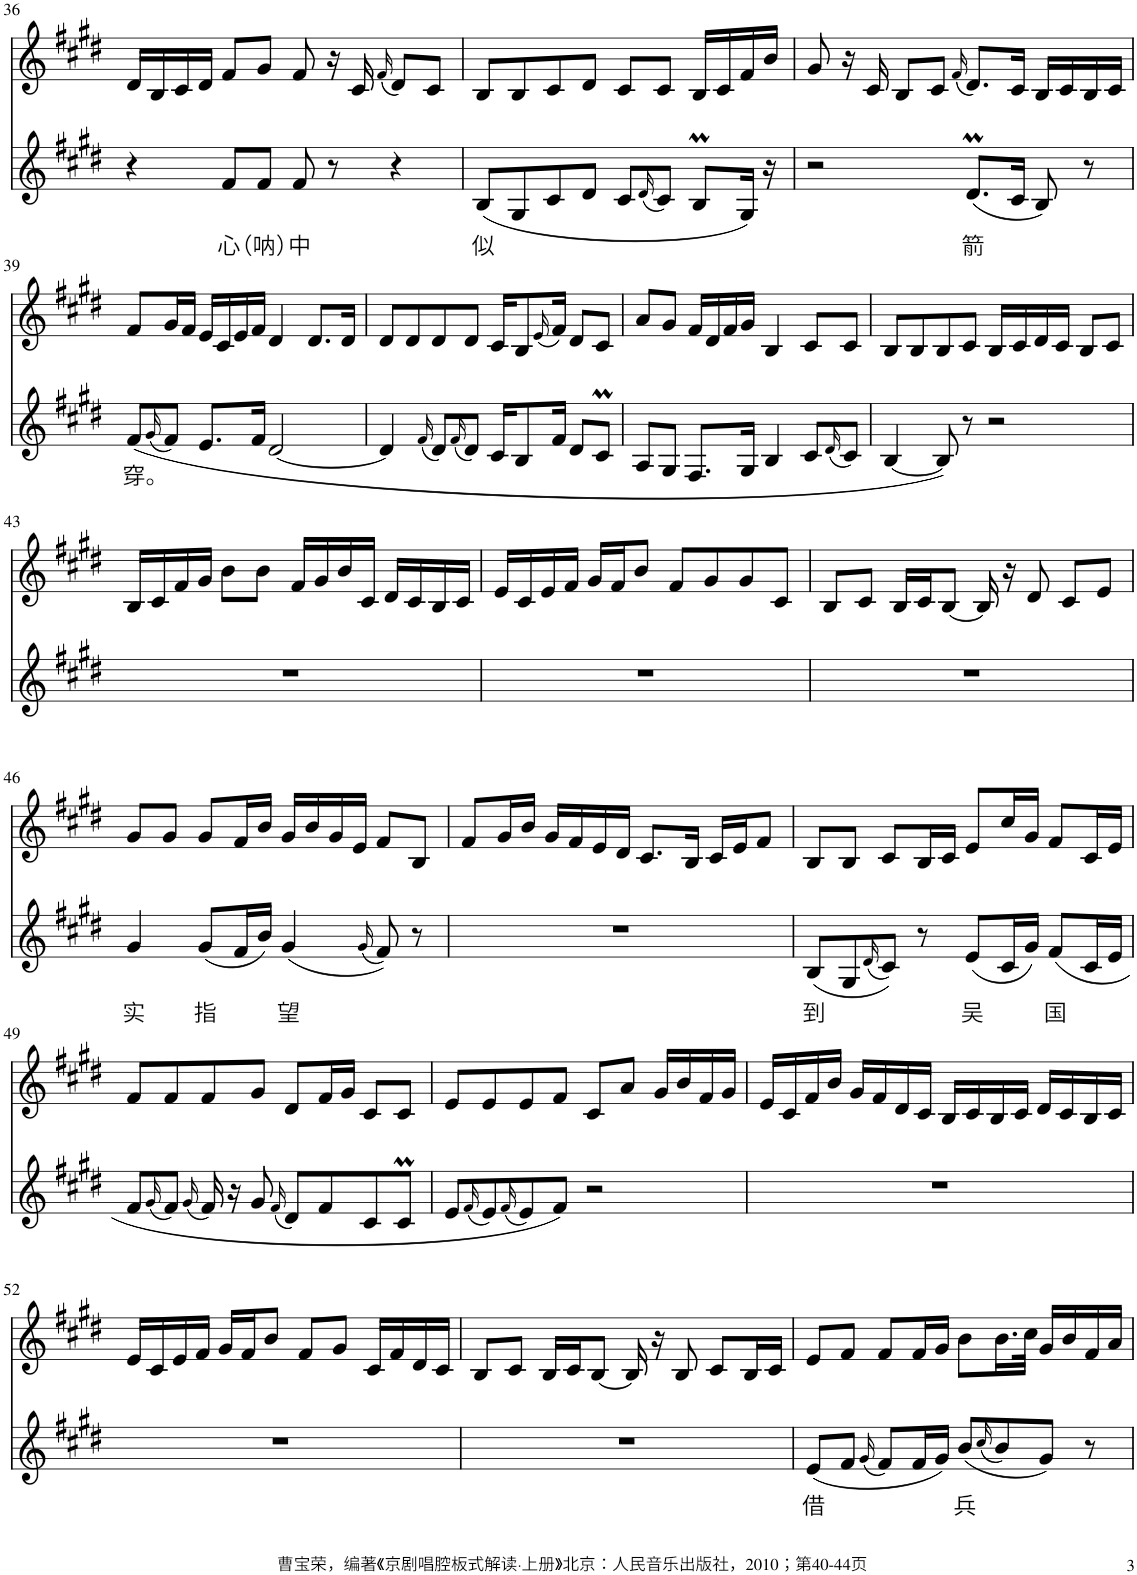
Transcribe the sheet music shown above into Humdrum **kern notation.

**kern	**text	**kern
*part2	*part2	*part1
*staff2	*staff2	*staff1
*I"Piano	*	*I"Piano
*I'Pno	*	*I'Pno
!!LO:PB:g=z
*clefG2	*	*clefG2
*k[f#c#g#d#]	*	*k[f#c#g#d#]
*M4/4	*	*M4/4
=36	=36	=36
4r	.	16d#/LL
.	.	16B/
.	.	16c#/
.	.	16d#/JJ
!	!LO:LY:b	!
8f#/L	心	8f#/L
!	!LO:LY:b	!
8f#/J	（呐）	8g#/J
!	!LO:LY:b	!
8f#/	中	8f#/
8r	.	16r
.	.	16c#/
.	.	(16qf#/
4r	.	8d#/L)
.	.	8c#/J
=37	=37	=37
!	!LO:LY:b	!
(8B/L	似	8B/L
8G#/	.	8B/
8c#/	.	8c#/
8d#/J	.	8d#/J
8c#/L	.	8c#/L
(16qd#/	.	.
8c#/J)	.	8c#/J
8BM/L	.	16B/LL
.	.	16c#/
16G#/Jk)	.	16f#/
16r	.	16b/JJ
=38	=38	=38
2r	.	8g#/
.	.	16r
.	.	16c#/
.	.	8B/L
.	.	8c#/J
.	.	(16qf#/
!	!LO:LY:b	!
(8.d#m/L	箭	8.d#/L)
16c#/Jk	.	16c#/Jk
8B/)	.	16B/LL
.	.	16c#/
8r	.	16B/
.	.	16c#/JJ
!!LO:LB:g=z
=39	=39	=39
!	!LO:LY:b	!
(8f#/L	穿。	8f#/L
(16qg#/	.	.
8f#/J)	.	16g#/L
.	.	16f#/JJ
8.e/L	.	16e/LL
.	.	16c#/
.	.	16e/
16f#/Jk	.	16f#/JJ
[2d#/	.	4d#/
.	.	8.d#/L
.	.	16d#/Jk
=40	=40	=40
4d#/]	.	8d#/L
.	.	8d#/
(16qf#/	.	.
8d#/L)	.	8d#/
(16qf#/	.	.
8d#/J)	.	8d#/J
16c#/KL	.	16c#/KL
8B/	.	8B/
.	.	(16qe/
16f#/Jk	.	16f#/Jk)
8d#/L	.	8d#/L
8c#M/J	.	8c#/J
=41	=41	=41
8A/L	.	8a/L
8G#/J	.	8g#/J
8.F#/L	.	16f#/LL
.	.	16d#/
.	.	16f#/
16G#/Jk	.	16g#/JJ
4B/	.	4B/
8c#/L	.	8c#/L
(16qd#/	.	.
8c#/J)	.	8c#/J
=42	=42	=42
[4B/	.	8B/L
.	.	8B/
8B/])	.	8B/
8r	.	8c#/J
2r	.	16B/LL
.	.	16c#/
.	.	16d#/
.	.	16c#/JJ
.	.	8B/L
.	.	8c#/J
!!LO:LB:g=z
=43	=43	=43
1r	.	16B/LL
.	.	16c#/
.	.	16f#/
.	.	16g#/JJ
.	.	8b\L
.	.	8b\J
.	.	16f#/LL
.	.	16g#/
.	.	16b/
.	.	16c#/JJ
.	.	16d#/LL
.	.	16c#/
.	.	16B/
.	.	16c#/JJ
=44	=44	=44
1r	.	16e/LL
.	.	16c#/
.	.	16e/
.	.	16f#/JJ
.	.	16g#/LL
.	.	16f#/J
.	.	8b/J
.	.	8f#/L
.	.	8g#/
.	.	8g#/
.	.	8c#/J
=45	=45	=45
1r	.	8B/L
.	.	8c#/J
.	.	16B/LL
.	.	16c#/J
.	.	[8B/J
.	.	16B/]
.	.	16r
.	.	8d#/
.	.	8c#/L
.	.	8e/J
!!LO:LB:g=z
=46	=46	=46
!	!LO:LY:b	!
4g#/	实	8g#/L
.	.	8g#/J
!	!LO:LY:b	!
(8g#/L	指	8g#/L
16f#/L	.	16f#/L
16b/JJ)	.	16b/JJ
!	!LO:LY:b	!
(4g#/	望	16g#/LL
.	.	16b/
.	.	16g#/
.	.	16e/JJ
(16qg#/	.	.
8f#/))	.	8f#/L
8r	.	8B/J
=47	=47	=47
1r	.	8f#/L
.	.	16g#/L
.	.	16b/JJ
.	.	16g#/LL
.	.	16f#/
.	.	16e/
.	.	16d#/JJ
.	.	8.c#/L
.	.	16B/Jk
.	.	16c#/LL
.	.	16e/J
.	.	8f#/J
=48	=48	=48
!	!LO:LY:b	!
(8B/L	到	8B/L
8G#/	.	8B/J
(16qd#/	.	.
8c#/J))	.	8c#/L
8r	.	16B/L
.	.	16c#/JJ
!	!LO:LY:b	!
(8e/L	吴	8e/L
16c#/L	.	16cc#/L
16g#/JJ)	.	16g#/JJ
!	!LO:LY:b	!
(8f#/L	国	8f#/L
16c#/L	.	16c#/L
16e/JJ	.	16e/JJ
!!LO:LB:g=z
=49	=49	=49
8f#/L	.	8f#/L
(16qg#/	.	.
8f#/J)	.	8f#/
(16qg#/	.	.
16f#/)	.	8f#/
16r	.	.
8g#/	.	8g#/J
(16qf#/	.	.
8d#/L)	.	8d#/L
8f#/	.	16f#/L
.	.	16g#/JJ
8c#/	.	8c#/L
8c#M/J	.	8c#/J
=50	=50	=50
8e/L	.	8e/L
(16qf#/	.	.
8e/)	.	8e/
(16qf#/	.	.
8e/)	.	8e/
8f#/J)	.	8f#/J
2r	.	8c#/L
.	.	8a/J
.	.	16g#/LL
.	.	16b/
.	.	16f#/
.	.	16g#/JJ
=51	=51	=51
1r	.	16e/LL
.	.	16c#/
.	.	16f#/
.	.	16b/JJ
.	.	16g#/LL
.	.	16f#/
.	.	16d#/
.	.	16c#/JJ
.	.	16B/LL
.	.	16c#/
.	.	16B/
.	.	16c#/JJ
.	.	16d#/LL
.	.	16c#/
.	.	16B/
.	.	16c#/JJ
!!LO:LB:g=z
=52	=52	=52
1r	.	16e/LL
.	.	16c#/
.	.	16e/
.	.	16f#/JJ
.	.	16g#/LL
.	.	16f#/J
.	.	8b/J
.	.	8f#/L
.	.	8g#/J
.	.	16c#/LL
.	.	16f#/
.	.	16d#/
.	.	16c#/JJ
=53	=53	=53
1r	.	8B/L
.	.	8c#/J
.	.	16B/LL
.	.	16c#/J
.	.	[8B/J
.	.	16B/]
.	.	16r
.	.	8B/
.	.	8c#/L
.	.	16B/L
.	.	16c#/JJ
=54	=54	=54
!	!LO:LY:b	!
(8e/L	借	8e/L
8f#/J	.	8f#/J
(16qg#/	.	.
8f#/L)	.	8f#/L
16f#/L	.	16f#/L
16g#/JJ)	.	16g#/JJ
!	!LO:LY:b	!
(8b/L	兵	8b\L
(16qcc#/	.	.
8b/)	.	16.b\L
.	.	32cc#\JJk
8g#/J)	.	16g#/LL
.	.	16b/
8r	.	16f#/
.	.	16a/JJ
=	=	=
*-	*-	*-
